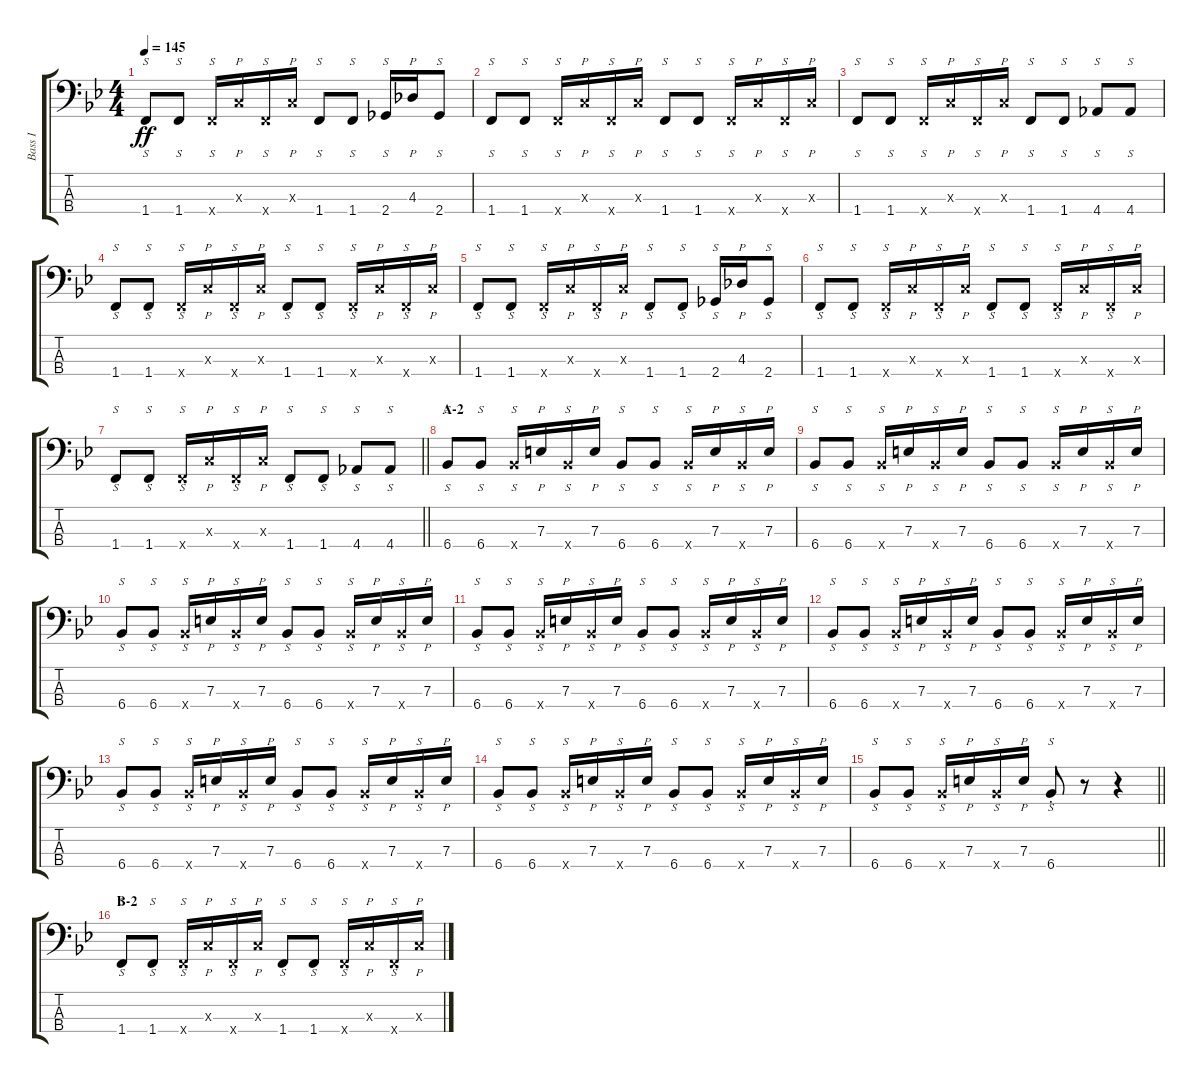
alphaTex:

\track ("Bass I" "Bass I") {instrument slapbass1}
\staff {score tabs}
\tuning (G2 D2 A1 E1) {hide}
\ts (4 4)
\tempo 145
\clef f4
\ks bb
1.4.8{s dy ff} 1.4.8{s} 1.4{x}.16{s} 3.3{x}.16{p} 1.4{x}.16{s} 3.3{x}.16{p} 1.4.8{s} 1.4.8{s} 2.4.16{s} 4.3.16{p} 2.4.8{s} |
1.4.8{s} 1.4.8{s} 1.4{x}.16{s} 3.3{x}.16{p} 1.4{x}.16{s} 3.3{x}.16{p} 1.4.8{s} 1.4.8{s} 1.4{x}.16{s} 3.3{x}.16{p} 1.4{x}.16{s} 3.3{x}.16{p} |
1.4.8{s} 1.4.8{s} 1.4{x}.16{s} 3.3{x}.16{p} 1.4{x}.16{s} 3.3{x}.16{p} 1.4.8{s} 1.4.8{s} 4.4.8{s} 4.4.8{s} |
1.4.8{s} 1.4.8{s} 1.4{x}.16{s} 3.3{x}.16{p} 1.4{x}.16{s} 3.3{x}.16{p} 1.4.8{s} 1.4.8{s} 1.4{x}.16{s} 3.3{x}.16{p} 1.4{x}.16{s} 3.3{x}.16{p} |
1.4.8{s} 1.4.8{s} 1.4{x}.16{s} 3.3{x}.16{p} 1.4{x}.16{s} 3.3{x}.16{p} 1.4.8{s} 1.4.8{s} 2.4.16{s} 4.3.16{p} 2.4.8{s} |
1.4.8{s} 1.4.8{s} 1.4{x}.16{s} 3.3{x}.16{p} 1.4{x}.16{s} 3.3{x}.16{p} 1.4.8{s} 1.4.8{s} 1.4{x}.16{s} 3.3{x}.16{p} 1.4{x}.16{s} 3.3{x}.16{p} |
\barLineRight lightlight
1.4.8{s} 1.4.8{s} 1.4{x}.16{s} 3.3{x}.16{p} 1.4{x}.16{s} 3.3{x}.16{p} 1.4.8{s} 1.4.8{s} 4.4.8{s} 4.4.8{s} |
\section ("" "A-2")
6.4.8{s} 6.4.8{s} 6.4{x}.16{s} 7.3.16{p} 6.4{x}.16{s} 7.3.16{p} 6.4.8{s} 6.4.8{s} 6.4{x}.16{s} 7.3.16{p} 6.4{x}.16{s} 7.3.16{p} |
6.4.8{s} 6.4.8{s} 6.4{x}.16{s} 7.3.16{p} 6.4{x}.16{s} 7.3.16{p} 6.4.8{s} 6.4.8{s} 6.4{x}.16{s} 7.3.16{p} 6.4{x}.16{s} 7.3.16{p} |
6.4.8{s} 6.4.8{s} 6.4{x}.16{s} 7.3.16{p} 6.4{x}.16{s} 7.3.16{p} 6.4.8{s} 6.4.8{s} 6.4{x}.16{s} 7.3.16{p} 6.4{x}.16{s} 7.3.16{p} |
6.4.8{s} 6.4.8{s} 6.4{x}.16{s} 7.3.16{p} 6.4{x}.16{s} 7.3.16{p} 6.4.8{s} 6.4.8{s} 6.4{x}.16{s} 7.3.16{p} 6.4{x}.16{s} 7.3.16{p} |
6.4.8{s} 6.4.8{s} 6.4{x}.16{s} 7.3.16{p} 6.4{x}.16{s} 7.3.16{p} 6.4.8{s} 6.4.8{s} 6.4{x}.16{s} 7.3.16{p} 6.4{x}.16{s} 7.3.16{p} |
6.4.8{s} 6.4.8{s} 6.4{x}.16{s} 7.3.16{p} 6.4{x}.16{s} 7.3.16{p} 6.4.8{s} 6.4.8{s} 6.4{x}.16{s} 7.3.16{p} 6.4{x}.16{s} 7.3.16{p} |
6.4.8{s} 6.4.8{s} 6.4{x}.16{s} 7.3.16{p} 6.4{x}.16{s} 7.3.16{p} 6.4.8{s} 6.4.8{s} 6.4{x}.16{s} 7.3.16{p} 6.4{x}.16{s} 7.3.16{p} |
\barLineRight lightlight
6.4.8{s} 6.4.8{s} 6.4{x}.16{s} 7.3.16{p} 6.4{x}.16{s} 7.3.16{p} 6.4{st}.8{s} r.8 r.4 |
\section ("" "B-2")
1.4.8{s} 1.4.8{s} 1.4{x}.16{s} 3.3{x}.16{p} 1.4{x}.16{s} 3.3{x}.16{p} 1.4.8{s} 1.4.8{s} 1.4{x}.16{s} 3.3{x}.16{p} 1.4{x}.16{s} 3.3{x}.16{p}
